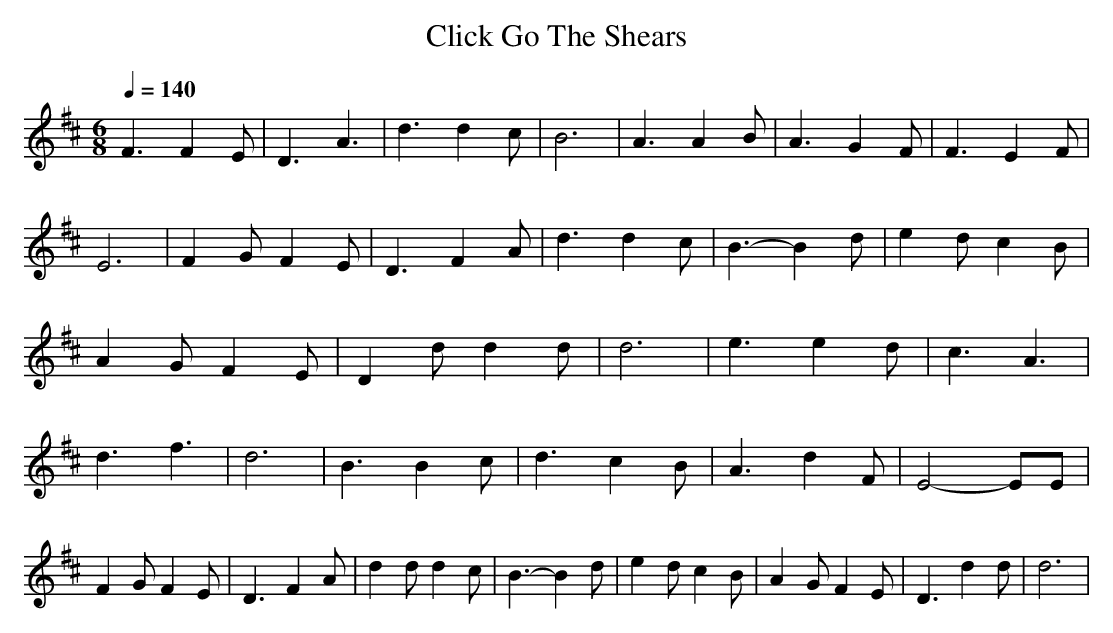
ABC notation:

X:1
T:Click Go The Shears
M:6/8
Q:1/4=140
L:1/4
K:D
F3/2 F E/2| D3/2 A3/2| d3/2 d c/2| B3| A3/2 A B/2| A3/2 G F/2| F3/2 E F/2|\
E3| F- G/2 F E/2| D3/2 F A/2| d3/2 d c/2| B3/2- B d/2| e d/2 c B/2|\
A G/2 F E/2| D d/2 d d/2| d3| e3/2 e d/2| c3/2 A3/2| d3/2 f3/2| d3|\
B3/2 B c/2| d3/2 c B/2| A3/2 d- F/2| E2- E/2E/2| F G/2 F E/2| D3/2 F A/2|\
d d/2 d c/2| B3/2- B d/2| e d/2 c B/2| A G/2 F E/2| D3/2 d d/2| d3|\
